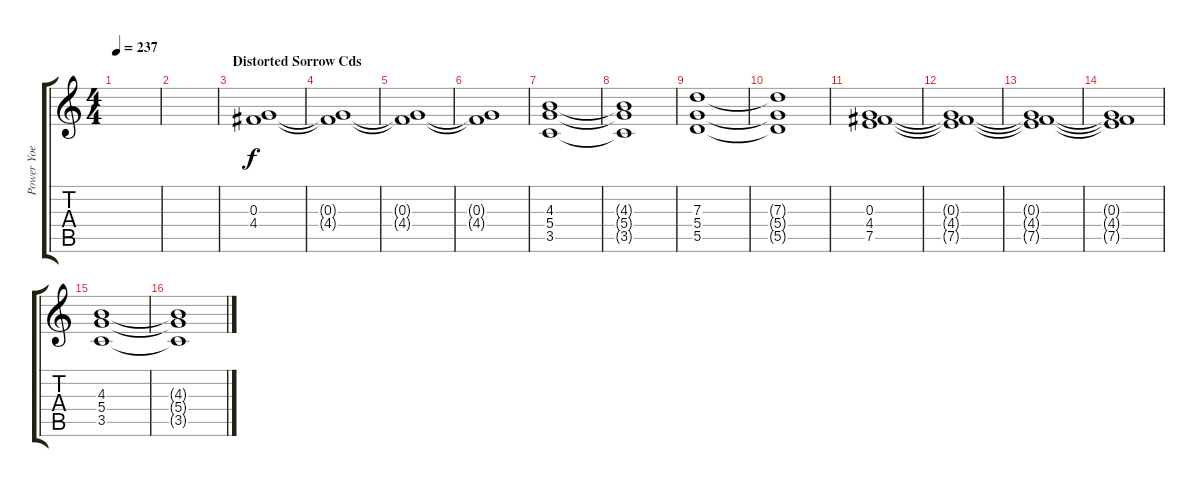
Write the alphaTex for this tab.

\track ("Power Yoe" "Power Yoe") {instrument distortionguitar}
\staff {score tabs}
\tuning (E4 B3 G3 D3 A2 E2) {hide}
\ts (4 4)
\tempo 237
\clef g2
\ks c
|
|
\section ("" "Distorted Sorrow Cds")
(0.3 4.4).1 |
(0.3{t} 4.4{t}).1 |
(0.3{t} 4.4{t}).1 |
(0.3{t} 4.4{t}).1 |
(4.3 5.4 3.5).1 |
(4.3{t} 5.4{t} 3.5{t}).1 |
(7.3 5.4 5.5).1 |
(7.3{t} 5.4{t} 5.5{t}).1 |
(0.3 4.4 7.5).1 |
(0.3{t} 4.4{t} 7.5{t}).1 |
(0.3{t} 4.4{t} 7.5{t}).1 |
(0.3{t} 4.4{t} 7.5{t}).1 |
(4.3 5.4 3.5).1 |
(4.3{t} 5.4{t} 3.5{t}).1
